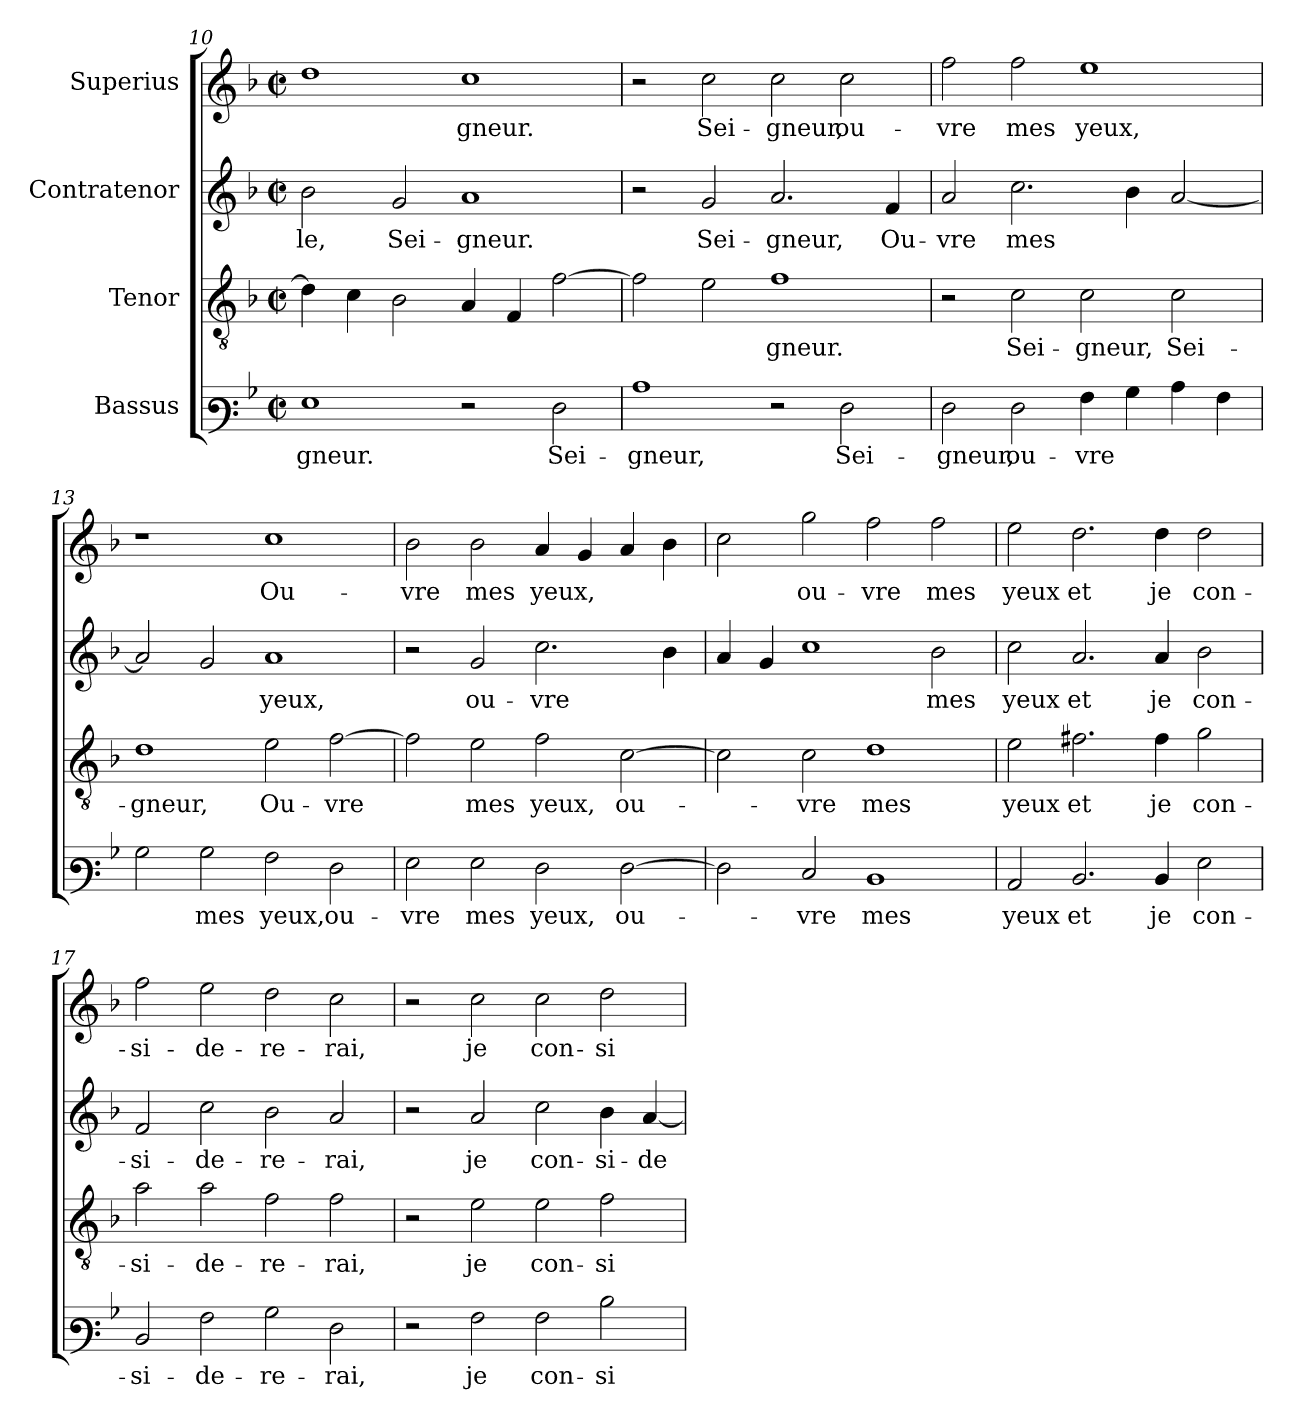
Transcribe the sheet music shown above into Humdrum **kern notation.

**kern	**text	**kern	**text	**kern	**text	**kern	**text
*part4	*part4	*part3	*part3	*part2	*part2	*part1	*part1
*staff4	*staff4	*staff3	*staff3	*staff2	*staff2	*staff1	*staff1
*I"Bassus	*	*I"Tenor	*	*I"Contratenor	*	*I"Superius	*
*clefF3	*	*clefGv2	*	*clefG2	*	*clefG2	*
*k[b-]	*	*k[b-]	*	*k[b-]	*	*k[b-]	*
*F:	*	*F:	*	*F:	*	*F:	*
*M2/2	*	*M2/2	*	*M2/2	*	*M2/2	*
*met(c|)	*	*met(c|)	*	*met(c|)	*	*met(c|)	*
=10	=10	=10	=10	=10	=10	=10	=10
1G\	-gneur.	4d\]	.	2b-\	-le,	1dd\	.
.	.	4c\	.	.	.	.	.
.	.	2B-\	.	2g/	Sei-	.	.
2r	.	4A/	.	1a/	-gneur.	1cc\	-gneur.
.	.	4F/	.	.	.	.	.
2F\	Sei-	[2f\	.	.	.	.	.
!!LO:LB:g=z
=11	=11	=11	=11	=11	=11	=11	=11
1c\	-gneur,	2f\]	.	2r	.	2r	.
.	.	2e\	.	2g/	Sei-	2cc\	Sei-
2r	.	1f\	-gneur.	2.a/	-gneur,	2cc\	-gneur,
2F\	Sei-	.	.	.	.	2cc\	ou-
.	.	.	.	4f/	Ou-	.	.
=12	=12	=12	=12	=12	=12	=12	=12
2F\	-gneur,	2r	.	2a/	-vre	2ff\	-vre
2F\	ou-	2c\	Sei-	2.cc\	mes	2ff\	mes
4A\	-vre	2c\	-gneur,	.	.	1ee\	yeux,
4B-\	.	.	.	4b-\	.	.	.
4c\	.	2c\	Sei-	[2a/	.	.	.
4A\	.	.	.	.	.	.	.
=13	=13	=13	=13	=13	=13	=13	=13
2B-\	.	1d\	-gneur,	2a/]	.	1r	.
2B-\	mes	.	.	2g/	.	.	.
2A\	yeux,	2e\	Ou-	1a/	yeux,	1cc\	Ou-
2F\	ou-	[2f\	-vre	.	.	.	.
=14	=14	=14	=14	=14	=14	=14	=14
2G\	-vre	2f\]	.	2r	.	2b-\	-vre
2G\	mes	2e\	mes	2g/	ou-	2b-\	mes
2F\	yeux,	2f\	yeux,	2.cc\	-vre	4a/	yeux,
.	.	.	.	.	.	4g/	.
[2F\	ou-	[2c\	ou-	.	.	4a/	.
.	.	.	.	4b-\	.	4b-\	.
=15	=15	=15	=15	=15	=15	=15	=15
2F\]	.	2c\]	.	4a/	.	2cc\	.
.	.	.	.	4g/	.	.	.
2E/	-vre	2c\	-vre	1cc\	.	2gg\	ou-
1D/	mes	1d\	mes	.	.	2ff\	-vre
.	.	.	.	2b-\	mes	2ff\	mes
!!LO:LB:g=z
=16	=16	=16	=16	=16	=16	=16	=16
2C/	yeux	2e\	yeux	2cc\	yeux	2ee\	yeux
2.D/	et	2.f#X\	et	2.a/	et	2.dd\	et
4D/	je	4f#\	je	4a/	je	4dd\	je
2G\	con-	2g\	con-	2b-\	con-	2dd\	con-
=17	=17	=17	=17	=17	=17	=17	=17
2D/	-si-	2a\	-si-	2f/	-si-	2ff\	-si-
2A\	-de-	2a\	-de-	2cc\	-de-	2ee\	-de-
2B-\	-re-	2f\	-re-	2b-\	-re-	2dd\	-re-
2F\	-rai,	2f\	-rai,	2a/	-rai,	2cc\	-rai,
=18	=18	=18	=18	=18	=18	=18	=18
2r	.	2r	.	2r	.	2r	.
2A\	je	2e\	je	2a/	je	2cc\	je
2A\	con-	2e\	con-	2cc\	con-	2cc\	con-
2d\	-si-	2f\	-si-	4b-\	-si-	2dd\	-si-
.	.	.	.	[4a/	-de-	.	.
=	=	=	=	=	=	=	=
*-	*-	*-	*-	*-	*-	*-	*-
